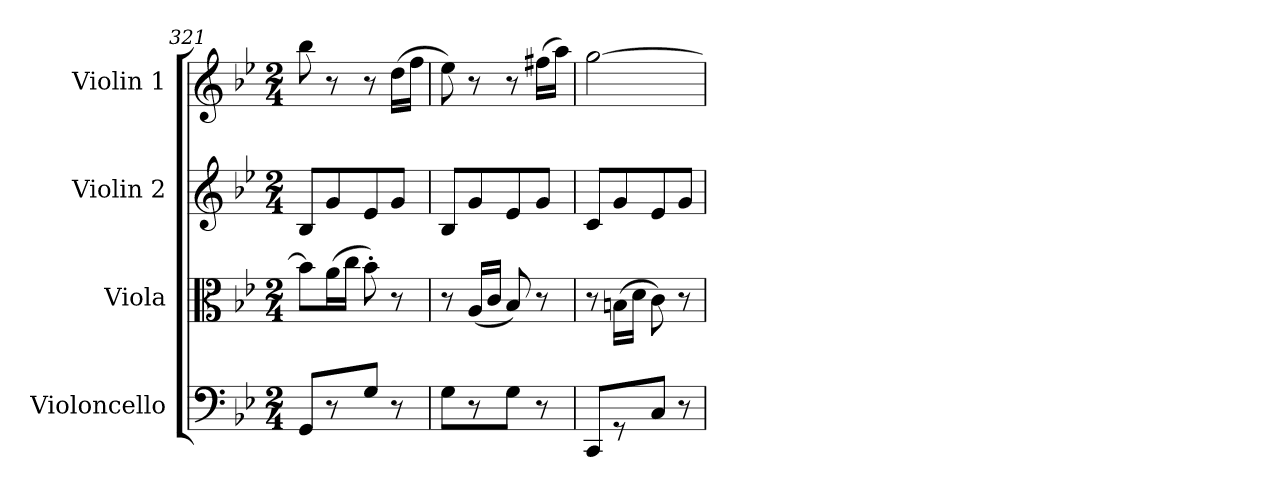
**kern	**kern	**kern	**kern
*part4	*part3	*part2	*part1
*staff4	*staff3	*staff2	*staff1
*I"Violoncello	*I"Viola	*I"Violin 2	*I"Violin 1
*I'Vc	*I'Vla	*I'Vln	*I'Vln
*clefF4	*clefC3	*clefG2	*clefG2
*k[b-e-]	*k[b-e-]	*k[b-e-]	*k[b-e-]
*M2/4	*M2/4	*M2/4	*M2/4
=321	=321	=321	=321
8GG/L	8b-\L]	8B-/L	8bb-\
8r	(16a\L	8g/	8r
.	16cc\JJ	.	.
8G/J	8b-'\)	8e-/	8r
8r	8r	8g/J	(16dd\LL
.	.	.	16ff\JJ
=322	=322	=322	=322
8G\L	8r	8B-/L	8ee-\)
8r	(16A/LL	8g/	8r
.	16c/JJ	.	.
8G\J	8B-/)	8e-/	8r
8r	8r	8g/J	(16ff#X\LL
.	.	.	16aa\JJ)
!!LO:LB:g=z
=323	=323	=323	=323
8CC/L	8r	8c/L	[2gg\
8r	(16Bn\LL	8g/	.
.	16d\JJ	.	.
8C/J	8c\)	8e-/	.
8r	8r	8g/J	.
=	=	=	=
*-	*-	*-	*-
